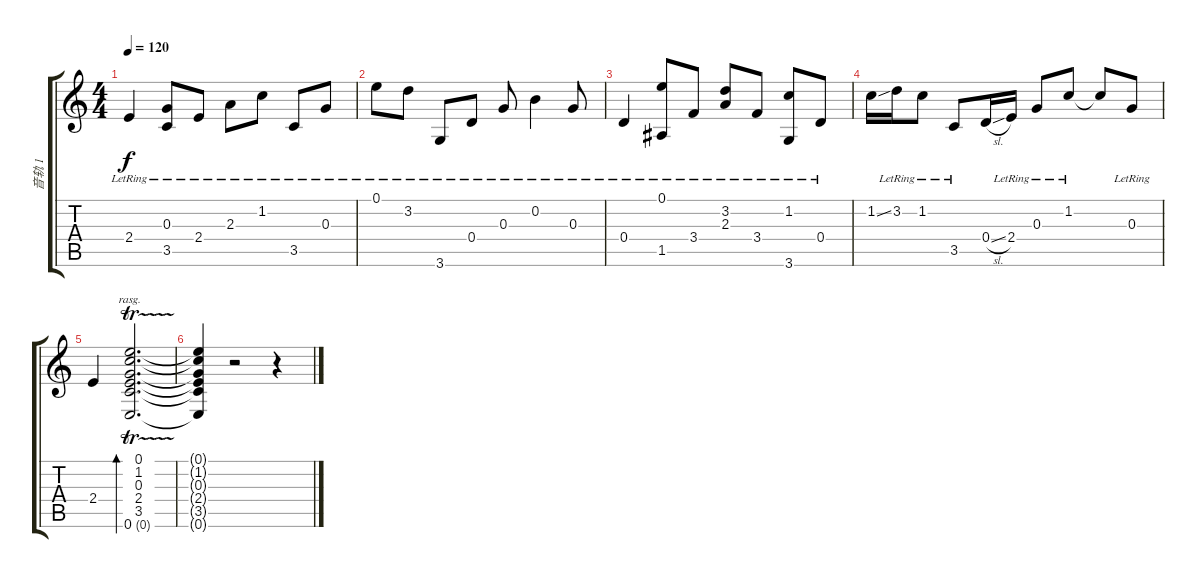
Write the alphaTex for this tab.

\track ("音轨 1" "音轨 1") {instrument acousticguitarsteel}
\staff {score tabs}
\tuning (E4 B3 G3 D3 A2 E2) {hide}
\ts (4 4)
\tempo 120
\clef g2
\ks c
2.4{lr}.4{dy f} (0.3{lr} 3.5{lr}).8 2.4{lr}.8 2.3{lr}.8 1.2{lr}.8 3.5{lr}.8 0.3{lr}.8 |
0.1{lr}.8 3.2{lr}.8 3.6{lr}.8 0.4{lr}.8 0.3{lr}.8 0.2{lr}.4 0.3{lr}.8 |
0.4{lr}.4 (0.1{lr} 1.5{lr}).8 3.4{lr}.8 (3.2{lr} 2.3{lr}).8 3.4{lr}.8 (1.2{lr} 3.6{lr}).8 0.4{lr}.8 |
1.2{ss}.16 3.2{lr}.16 1.2{lr}.8 3.5{lr}.8 0.4{sl}.16 2.4{lr}.16 0.3{lr}.8 1.2{lr}.8 1.2{t}.8 0.3{lr}.8 |
2.4.4 (0.1 1.2 0.3 2.4 3.5 0.6{tr (0 16)}).2{d bd 480 rasg ii} |
(0.1{t} 1.2{t} 0.3{t} 2.4{t} 3.5{t} 0.6{t}).4 r.2 r.4
